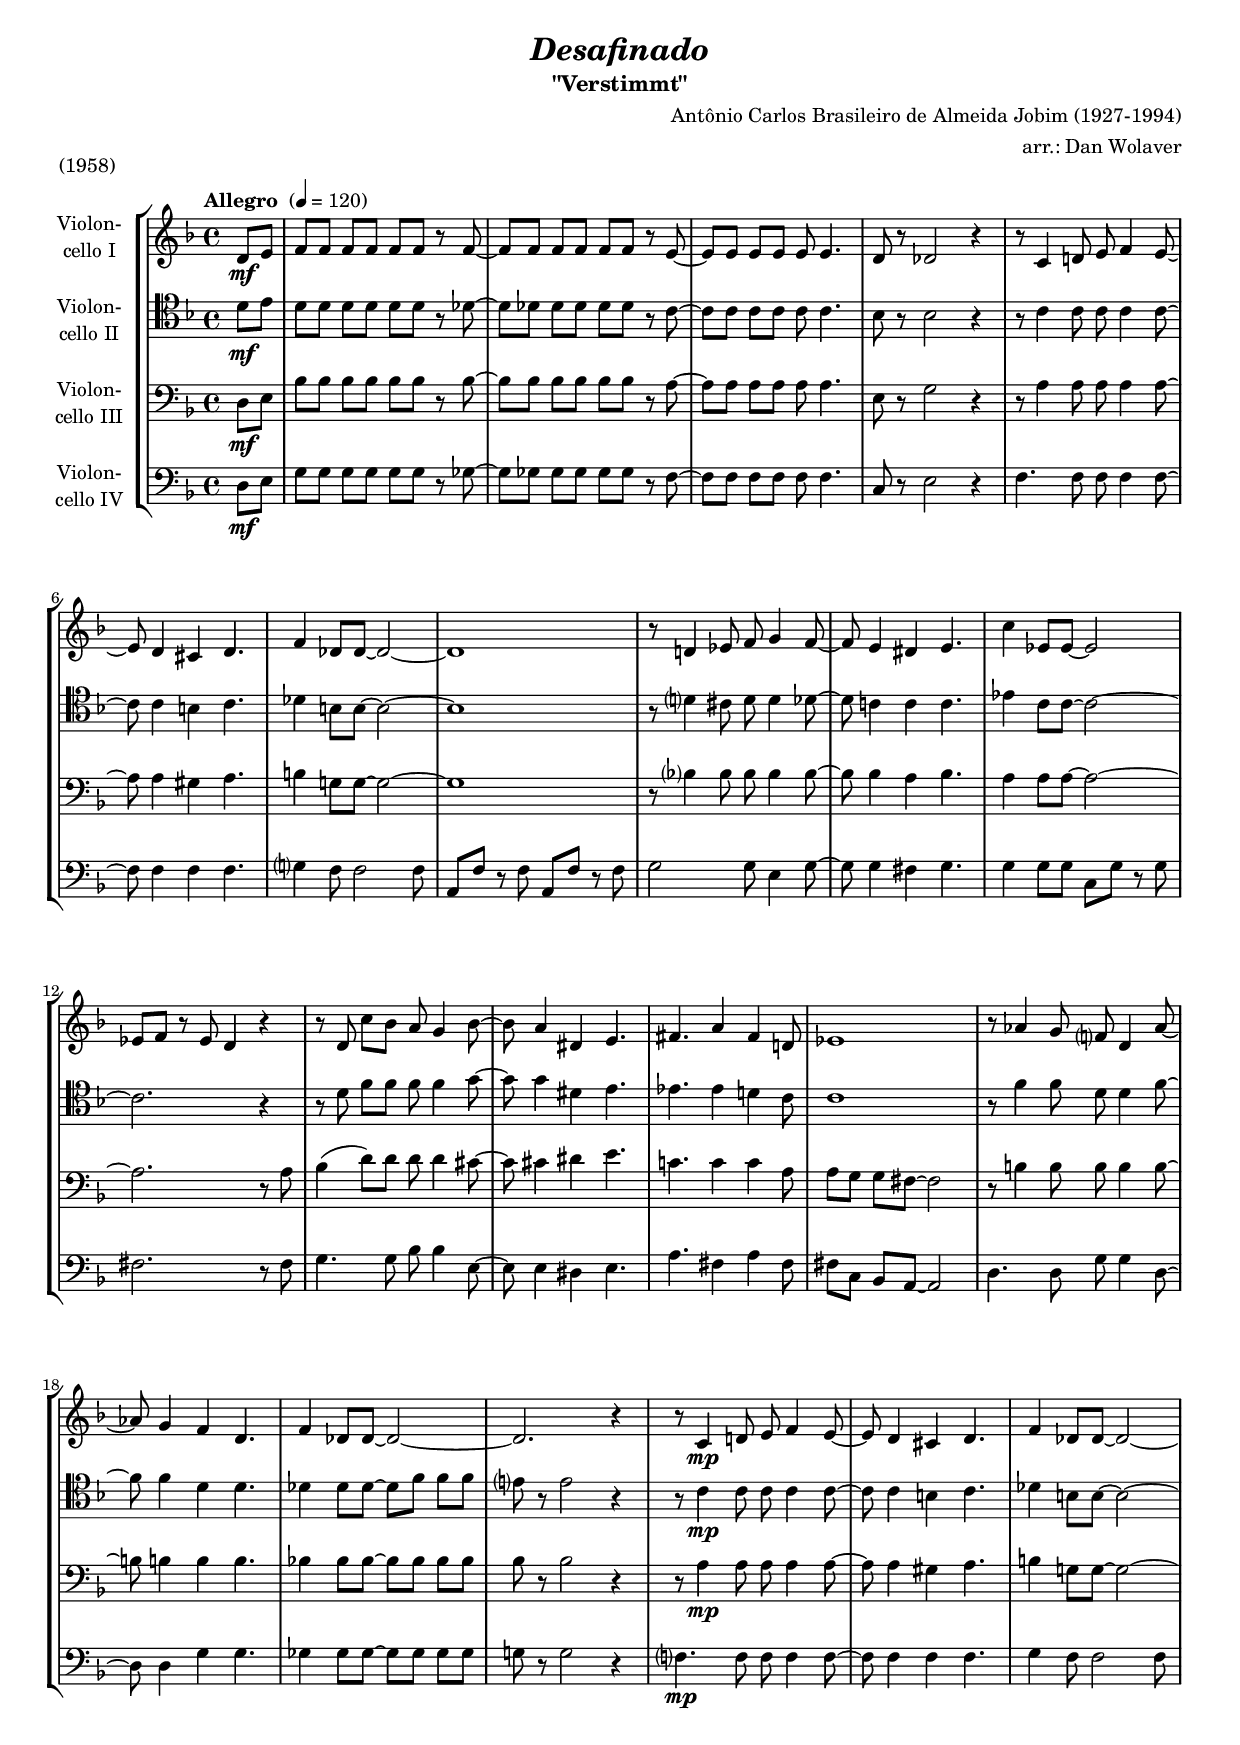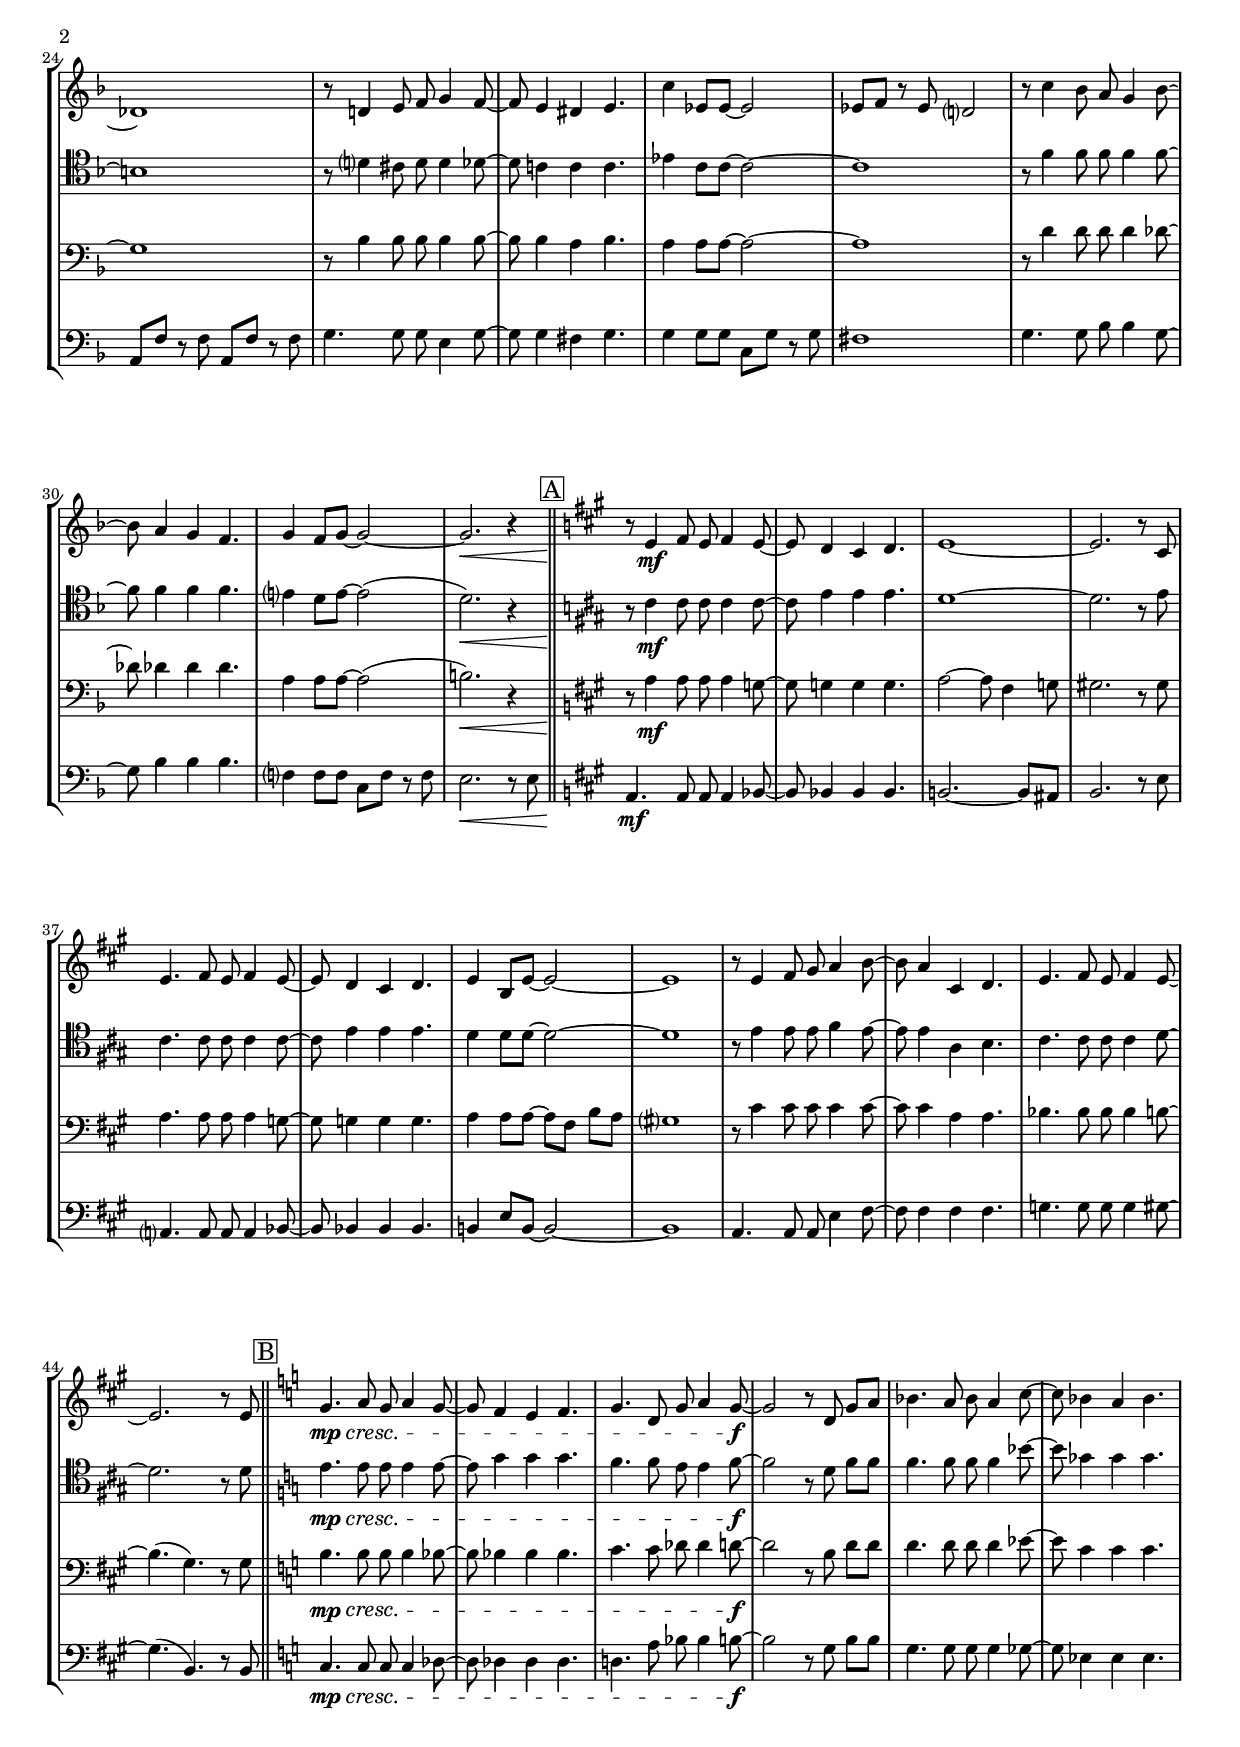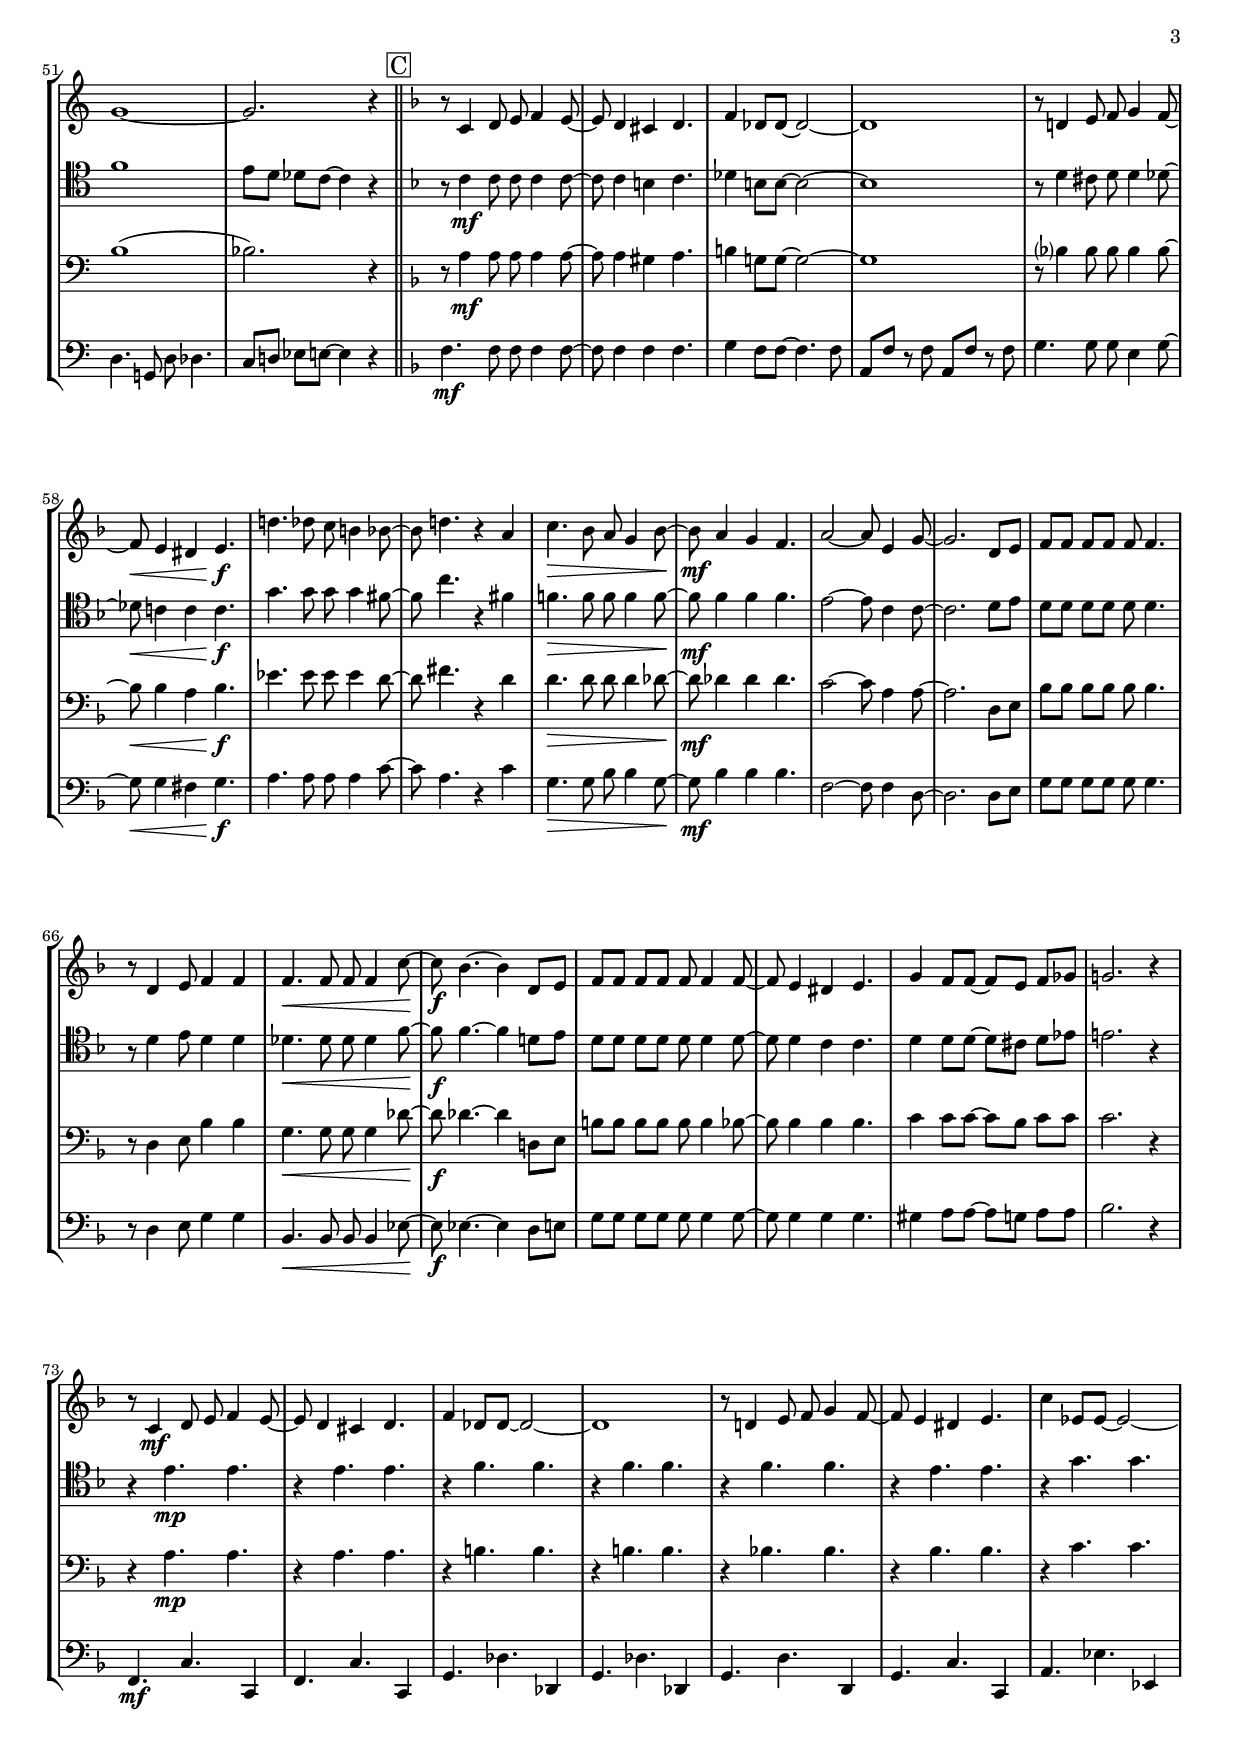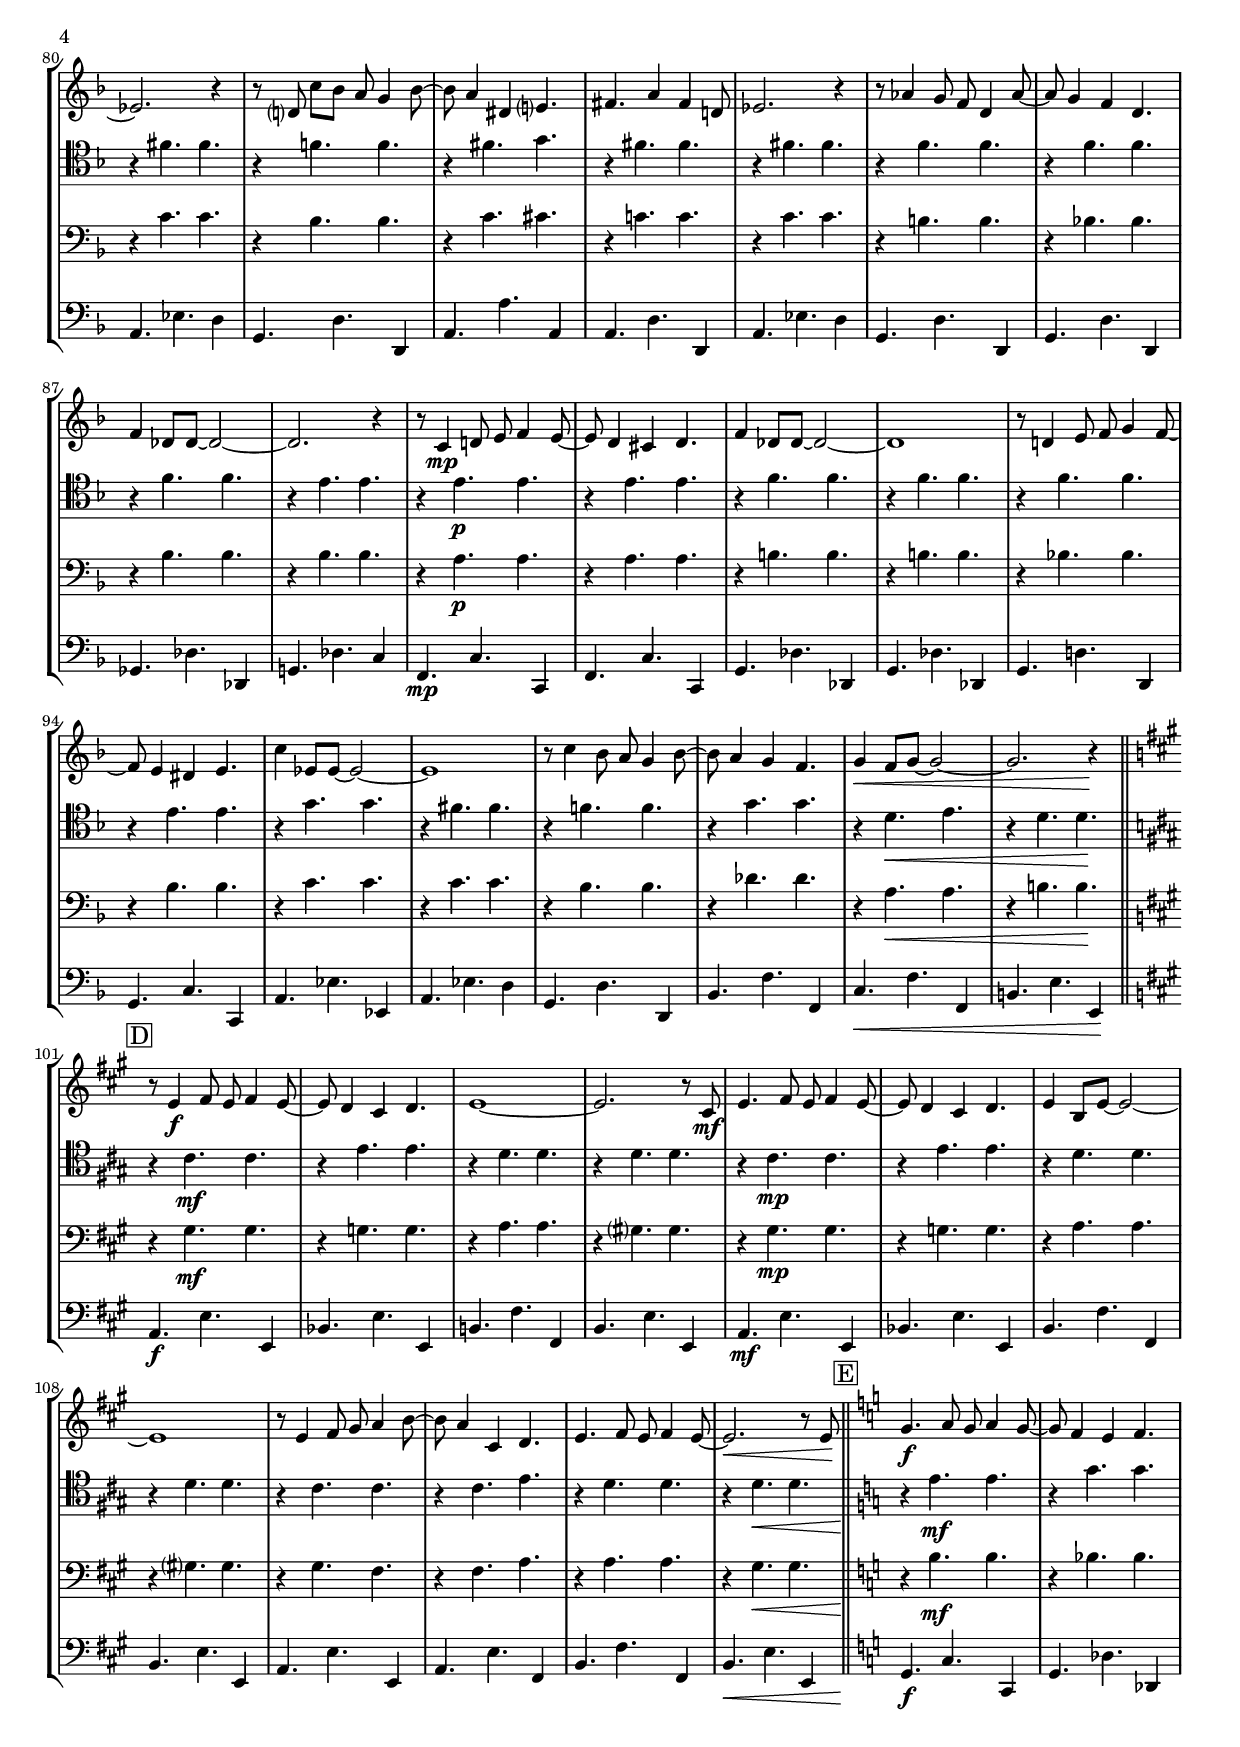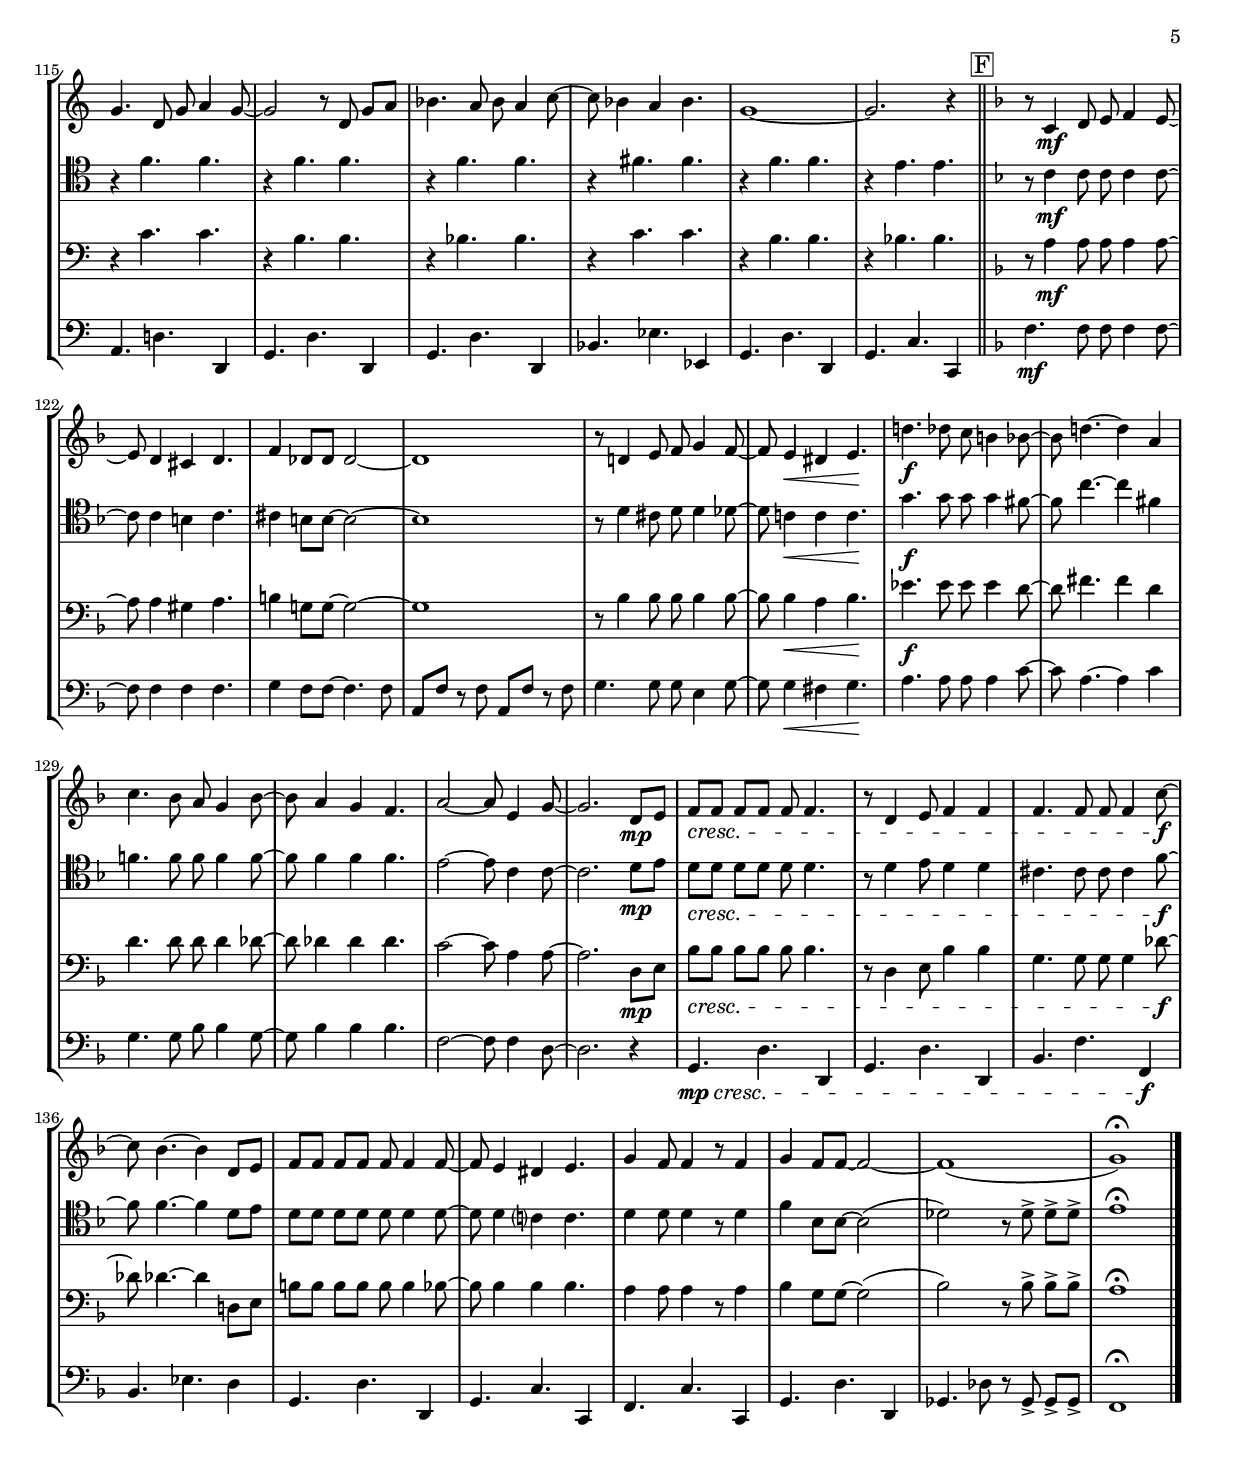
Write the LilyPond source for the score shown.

\version "2.18.2"
\include "deutsch.ly"
  
#(set-global-staff-size 17.1)

\header {
  title     = \markup \bold \italic "Desafinado"
  subtitle  = "\"Verstimmt\""
  composer  = "Antônio Carlos Brasileiro de Almeida Jobim (1927-1994)"
  arranger  = "arr.: Dan Wolaver"
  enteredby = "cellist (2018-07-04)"
  piece     = "(1958)"
}

voiceconsts = {
  \key d \minor
  \time 4/4
  \clef "bass"
%  \numericTimeSignature
  \compressFullBarRests
  % Set default beaming for all staves
  \set Timing.beamExceptions = #'()
  \set Timing.baseMoment     = #(ly:make-moment 1 4)
  \set Timing.beatStructure  = #'(1 1 1 1)
  \tempo "Allegro " 4=120
}

micl = "clarinet"
mifl = "flute"
miob = "oboe"
mifh = "french horn"
misx = "tenor sax"
mist = "string ensemble 1"
miba = "cello"

boxa = { \bar "||" \mark \markup \box "A" \key a \major }
boxb = { \bar "||" \mark \markup \box "B" \key c \major }
boxc = { \bar "||" \mark \markup \box "C" \key f \major }
boxd = { \bar "||" \mark \markup \box "D" \key a \major }
boxe = { \bar "||" \mark \markup \box "E" \key c \major }
boxf = { \bar "||" \mark \markup \box "F" \key f \major }

va = \relative c' {
  \voiceconsts
  \clef "treble"
  
  \partial 4 d8\mf e
  f f f f f f r f~
  f f f f f f r e~
  e e e e e e4.

  d8 r des2 r4
  r8 c4 d!8 e f4 e8~
  e d4 cis d4.
  f4 des8 des~ des2~
  des1

  r8 d!4 es8 f g4 f8~
  f e4 dis e4.
  c'4 es,8 es~ es2
  es8 f r es d4 r

  r8 d c' b a g4 b8~
  b a4 dis, e4.
  fis a4 fis4 d!8
  es1

  r8 as4 g8 f? d4 as'8~
  as g4 f d4.
  f4 des8 des~ des2~
  des2. r4

  r8 c4\mp d!8 e f4 e8~
  e d4 cis d4.
  f4 des8 des~ des2~
  des1

  r8 d!4 e8 f g4 f8~
  f e4 dis e4.
  c'4 es,8 es~ es2
  es8 f r es d?2

  r8 c'4 b8 a g4 b8~
  b a4 g f4.
  g4 f8 g~ g2~
  g2.\< r4 \boxa

  r8\! e4\mf fis8 e fis4 e8~
  e d4 cis d4.
  e1~
  e2. r8 cis
  e4. fis8 e fis4 e8~

  e8 d4 cis d4.
  e4 h8 e~ e2~
  e1
  r8 e4 fis8 gis a4 h8~
  h a4 cis, d4.

  e fis8 e fis4 e8~
  e2. r8 e \boxb
  g4.\mp\cresc a8 g a4 g8~
  g f4 e f4.

  g d8 g a4 g8~\f
  g2 r8 d g a
  b4. a8 b a4 c8~
  c b4 a b4.

  g1~
  g2. r4 \boxc
  r8 c,4 d8 e f4 e8~
  e d4 cis d4.

  f4 des8 des~ des2~
  des1
  r8 d!4 e8 f g4 f8~
  f\< e4 dis e4.\!\f

  d'! des8 c h4 b8~
  b d!4. r4 a
  c4.\> b8 a g4 b8~\!
  b\mf a4 g f4.
  a2~ a8 e4 g8~

  g2. d8 e
  f f f f f f4.
  r8 d4 e8 f4 f
  f4.\< f8 f f4 c'8~\!
  c\f b4.~ b4 d,8 e

  f f f f f f4 f8~
  f e4 dis e4.
  g4 f8 f~ f e f ges
  g!2. r4

  r8 c,4\mf d8 e f4 e8~
  e d4 cis d4.
  f4 des8 des~ des2~
  des1
  r8 d!4 e8 f g4 f8~

  f e4 dis e4.
  c'4 es,8 es~ es2~
  es2. r4
  r8 d? c' b a g4 b8~
  b a4 dis, e?4.

  fis a4 fis d!8
  es2. r4
  r8 as4 g8 f d4 as'8~
  as g4 f d4.
  f4 des8 des~ des2~

  des2. r4
  r8 c4\mp d!8 e f4 e8~
  e d4 cis d4.
  f4 des8 des~ des2~
  des1

  r8 d!4 e8 f g4 f8~
  f e4 dis e4.
  c'4 es,8 es~ es2~
  es1

  r8 c'4 b8 a g4 b8~
  b a4 g f4.
  g4\< f8 g~ g2~
  g2. r4\! \boxd

  r8 e4\f fis8 e fis4 e8~
  e d4 cis d4.
  e1~
  e2. r8 cis\mf
  e4. fis8 e fis4 e8~

  e d4 cis d4.
  e4 h8 e~ e2~
  e1
  r8 e4 fis8 gis a4 h8~
  h a4 cis, d4.

  e fis8 e fis4 e8~
  e2.\< r8 e\! \boxe
  g4.\f a8 g a4 g8~
  g f4 e f4.

  g d8 g a4 g8~
  g2 r8 d g a
  b4. a8 b a4 c8~
  c b4 a b4.

  g1~
  g2. r4 \boxf
  r8 c,4\mf d8 e f4 e8~
  e d4 cis d4.
  f4 des8 des des2~

  des1
  r8 d!4 e8 f g4 f8~
  f e4\< dis e4.\!
  d'!\f des8 c h4 b8~

  b d!4.~ d4 a
  c4. b8 a g4 b8~
  b a4 g f4.
  a2~ a8 e4 g8~
  g2. d8\mp e

  f\cresc f f f f f4.
  r8 d4 e8 f4 f
  f4. f8 f f4 c'8~\f
  c b4.~ b4 d,8 e

  f f f f f f4 f8~
  f e4 dis e4.
  g4 f8 f4 r8 f4

  g f8 f~ f2~
  f1(
  g)\fermata \bar "|."
}

vb = \relative c' {
  \voiceconsts
  \clef "tenor"
  
  \partial 4 d8\mf e
  d d d d d d r des~
  des des des des des des r c~
  c c c c c c4.

  b8 r b2 r4
  r8 c4 c8 c c4 c8~
  c c4 h c4.
  des4 h8 h~ h2~
  h1

  r8 d?4 cis8 d d4 des8~
  des c!4 c c4.
  es4 c8 c~ c2~
  c2. r4

  r8 d f f f f4 g8~
  g g4 dis e4.
  es es4 d!4 c8
  c1

  r8 f4 f8 d d4 f8~
  f f4 d d4.
  des4 des8 des~ des f f f
  e? r e2 r4

  r8 c4\mp c8 c c4 c8~
  c c4 h c4.
  des4 h8 h~ h2~
  h1

  r8 d?4 cis8 d d4 des8~
  des c!4 c c4.
  es4 c8 c~ c2~
  c1

  r8 f4 f8 f f4 f8~
  f f4 f f4.
  e?4 d8 e~ e2(
  d2.)\< r4 \boxa

  r8\! cis4\mf cis8 cis cis4 cis8~
  cis e4 e e4.
  d1~
  d2. r8 e
  cis4. cis8 cis cis4 cis8~

  cis e4 e e4.
  d4 d8 d~ d2~
  d1
  r8 e4 e8 e fis4 e8~
  e e4 a, h4.

  cis cis8 cis cis4 d8~
  d2. r8 d \boxb
  e4.\mp\cresc e8 e e4 e8~
  e g4 g g4.

  f f8 e e4 f8~\f
  f2 r8 d f f
  f4. f8 f f4 b8~
  b ges4 ges ges4.

  f1
  e8 d des c~ c4 r \boxc
  r8 c4\mf c8 c c4 c8~
  c c4 h c4.

  des4 h8 h~ h2~
  h1
  r8 d4 cis8 d d4 des8~
  des\< c!4 c c4.\!\f

  g' g8 g g4 fis8~
  fis c'4. r4 fis,
  f!4.\> f8 f f4 f8~\!
  f\mf f4 f f4.
  e2~ e8 c4 c8~

  c2. d8 e
  d d d d d d4.
  r8 d4 e8 d4 d
  des4.\< des8 des des4 f8~\!
  f\f f4.~ f4 d!8 e

  d d d d d d4 d8~
  d d4 c c4.
  d4 d8 d~ d cis d es
  e!2. r4

  r e4.\mp e
  r4 e4. e
  r4 f4. f
  r4 f4. f
  r4 f4. f

  r4 e4. e
  r4 g4. g
  r4 fis4. fis
  r4 f!4. f
  r4 fis4. g

  r4 fis4. fis
  r4 fis4. fis
  r4 f4. f
  r4 f4. f
  r4 f4. f

  r4 e4. e
  r4 e4.\p e
  r4 e4. e
  r4 f4. f
  r4 f4. f

  r4 f4. f
  r4 e4. e
  r4 g4. g
  r4 fis4. fis

  r4 f!4. f
  r4 g4. g
  r4 d4.\< e
  r4 d4. d\! \boxd

  r4 cis4.\mf cis
  r4 e4. e
  r4 d4. d
  r4 d4. d
  r4 cis4.\mp cis

  r4 e4. e
  r4 d4. d
  r4 d4. d
  r4 cis4. cis
  r4 cis4. e

  r4 d4. d
  r4 d4.\< d \boxe
  r4\! e4.\mf e
  r4 g4. g

  r4 f4. f
  r4 f4. f
  r4 f4. f
  r4 fis4. fis

  r4 f4. f
  r4 e4. e \boxf
  r8 c4\mf c8 c c4 c8~
  c c4 h c4.
  cis4 h8 h~ h2~

  h1
  r8 d4 cis8 d d4 des8~
  des c!4\< c c4.\!
  g'\f g8 g g4 fis8~

  fis c'4.~ c4 fis,
  f!4. f8 f f4 f8~
  f f4 f f4.
  e2~ e8 c4 c8~
  c2. d8\mp e

  d\cresc d d d d d4.
  r8 d4 e8 d4 d
  cis4. cis8 cis cis4 f8~\f
  f f4.~ f4 d8 e

  d d d d d d4 d8~
  d d4 c? c4.
  d4 d8 d4 r8 d4

  f b,8 b~ b2(
  des) r8 des-> des-> des->
  e1\fermata \bar "|."
}

vc = \relative c {
  \voiceconsts

  \partial 4 d8\mf e
  b' b b b b b r b~
  b b b b b b r a~
  a a a a a a4.

  e8 r g2 r4
  r8 a4 a8 a a4 a8~
  a a4 gis a4.
  h4 g!8 g~ g2~
  g1

  r8 b?4 b8 b b4 b8~
  b b4 a b4.
  a4 a8 a~ a2~
  a2. r8 a

  b4( d8) d d d4 cis8~
  cis cis4 dis e4.
  c! c4 c a8
  a g g fis~ fis2

  r8 h4 h8 h h4 h8~
  h h4 h h4.
  b!4 b8 b~ b b b b
  b r b2 r4

  r8 a4\mp a8 a a4 a8~
  a a4 gis a4.
  h4 g!8 g~ g2~
  g1

  r8 b4 b8 b b4 b8~
  b b4 a b4.
  a4 a8 a~ a2~
  a1

  r8 d4 d8 d d4 des8~
  des des4 des des4.
  a4 a8 a~ a2(
  h2.)\< r4 \boxa

  r8\! a4\mf a8 a a4 g8~
  g g4 g g4.
  a2~ a8 fis4 g8
  gis!2. r8 gis
  a4. a8 a a4 g8~

  g g4 g g4.
  a4 a8 a~ a fis h a
  gis?1
  r8 cis4 cis8 cis cis4 cis8~
  cis cis4 a a4.

  b b8 b b4 h8~
  h4.( gis) r8 gis \boxb
  h4.\mp\cresc h8 h h4 b8~
  b b4 b b4.

  c4. c8 des des4 d8~\f
  d2 r8 h d d
  d4. d8 d d4 es8~
  es c4 c c4.

  h1(
  b2.) r4 \boxc
  r8 a4\mf a8 a a4 a8~
  a a4 gis a4.

  h4 g!8 g~ g2~
  g1
  r8 b?4 b8 b b4 b8~
  b\< b4 a b4.\!\f

  es es8 es es4 d8~
  d fis4. r4 d
  d4.\> d8 d d4 des8~\!
  des\mf des4 des des4.
  c2~ c8 a4 a8~

  a2. d,8 e
  b' b b b b b4.
  r8 d,4 e8 b'4 b
  g4.\< g8 g g4 des'8~\!
  des\f des4.~ des4 d,!8 e

  h' h h h h h4 b8~
  b b4 b b4.
  c4 c8 c~ c b c c
  c2. r4

  r a4.\mp a
  r4 a4. a
  r4 h4. h
  r4 h4. h
  r4 b!4. b

  r4 b4. b
  r4 c4. c
  r4 c4. c
  r4 b4. b
  r4 c4. cis

  r4 c!4. c
  r4 c4. c
  r4 h4. h
  r4 b!4. b
  r4 b4. b

  r4 b4. b
  r4 a4.\p a
  r4 a4. a
  r4 h4. h
  r4 h4. h

  r4 b!4. b
  r4 b4. b
  r4 c4. c
  r4 c4. c

  r4 b4. b
  r4 des4. des
  r4 a4.\< a
  r4 h4. h\! \boxd

  r4 gis4.\mf gis
  r4 g4. g
  r4 a4. a
  r4 gis?4. gis
  r4 gis4.\mp gis

  r4 g4. g
  r4 a4. a
  r4 gis?4. gis
  r4 gis4. fis
  r4 fis4. a

  r4 a4. a
  r4 gis4.\< gis \boxe
  r4\! h4.\mf h
  r4 b4. b

  r4 c4. c
  r4 h4. h
  r4 b4. b
  r4 c4. c

  r4 h4. h
  r4 b4. b \boxf
  r8 a4\mf a8 a a4 a8~
  a a4 gis a4.
  h4 g!8 g~ g2~

  g1
  r8 b4 b8 b b4 b8~
  b b4\< a b4.\!
  es\f es8 es es4 d8~

  d fis4. fis4 d
  d4. d8 d d4 des8~
  des des4 des des4.
  c2~ c8 a4 a8~
  a2. d,8\mp e

  b'\cresc b b b b b4.
  r8 d,4 e8 b'4 b
  g4. g8 g g4 des'8~\f
  des des4.~ des4 d,!8 e

  h' h h h h h4 b8~
  b b4 b b4.
  a4 a8 a4 r8 a4

  b g8 g~ g2(
  b) r8 b-> b-> b->
  a1\fermata \bar "|."
}

vd = \relative c {
  \voiceconsts

  \partial 4 d8\mf e
  g g g g g g r ges~
  ges ges ges ges ges ges r f~
  f f f f f f4.

  c8 r e2 r4
  f4. f8 f f4 f8~
  f f4 f f4.
  g?4 f8 f2 f8
  a, f' r f a, f' r f

  g2 g8 e4 g8~
  g g4 fis g4.
  g4 g8 g c, g' r g
  fis2. r8 fis

  g4. g8 b b4 e,8~
  e e4 dis e4.
  a fis4 a4 fis8
  fis c b a~ a2

  d4. d8 g g4 d8~
  d d4 g g4.
  ges4 ges8 ges~ ges ges ges ges
  g! r g2 r4

  f?4.\mp f8 f f4 f8~
  f f4 f f4.
  g4 f8 f2 f8
  a, f' r f a, f' r f

  g4. g8 g e4 g8~
  g g4 fis g4.
  g4 g8 g c, g' r g
  fis1

  g4. g8 b b4 g8~
  g b4 b b4.
  f?4 f8 f c f r f
  e2.\< r8 e \boxa

  a,4.\!\mf a8 a a4 b8~
  b b4 b b4.
  h!2.~ h8 ais
  h2. r8 e
  a,?4. a8 a a4 b8~

  b b4 b b4.
  h!4 e8 h~ h2~
  h1
  a4. a8 a e'4 fis8~
  fis fis4 fis fis4.

  g4. g8 g g4 gis8~
  gis4.( h,) r8 h \boxb
  c4.\mp\cresc c8 c c4 des8~
  des des4 des des4.

  d! a'8 b b4 h8~\f
  h2 r8 g h h
  g4. g8 g g4 ges8~
  ges es4 es es4.

  d g,!8 d' des4.
  c8 d! es e~ e4 r \boxc
  f4.\mf f8 f f4 f8~
  f f4 f f4.

  g4 f8 f~ f4. f8
  a, f' r f a, f' r f
  g4. g8 g e4 g8~
  g\< g4 fis g4.\!\f

  a a8 a a4 c8~
  c a4. r4 c
  g4.\> g8 b b4 g8~\!
  g\mf b4 b b4.
  f2~ f8 f4 d8~

  d2. d8 e
  g g g g g g4.
  r8 d4 e8 g4 g
  b,4.\< b8 b b4 es8~\!
  es\f es4.~ es4 d8 e

  g g g g g g4 g8~
  g g4 g g4.
  gis4 a8 a8~ a g a a
  b2. r4

  f,4.\mf c' c,4
  f4. c' c,4
  g'4. des' des,4
  g4. des' des,4
  g4. d' d,4

  g4. c c,4
  a'4. es' es,4
  a4. es' d4
  g,4. d' d,4
  a'4. a' a,4

  a4. d d,4
  a'4. es' d4
  g,4. d' d,4
  g4. d' d,4
  ges4. des' des,4

  g!4. des' c4
  f,4.\mp c' c,4
  f4. c' c,4
  g'4. des' des,4
  g4. des' des,4

  g4. d'! d,4
  g4. c c,4
  a'4. es' es,4
  a4. es' d4

  g,4. d' d,4
  b'4. f' f,4
  c'4.\< f f,4
  h4. e e,4\! \boxd

  a4.\f e' e,4
  b'4. e e,4
  h'!4. fis' fis,4
  h4. e e,4
  a4.\mf e' e,4

  b'4. e e,4
  h'4. fis' fis,4
  h4. e e,4
  a4. e' e,4
  a4. e' fis,4

  h4. fis' fis,4
  h4.\< e e,4 \boxe
  g4.\!\f c c,4
  g'4. des' des,4

  a'4. d! d,4
  g4. d' d,4
  g4. d' d,4
  b'4. es es,4

  g4. d' d,4
  g4. c c,4 \boxf
  f'4.\mf f8 f f4 f8~
  f f4 f f4.
  g4 f8 f~ f4. f8

  a, f' r f a, f' r f
  g4. g8 g e4 g8~
  g g4\< fis g4.\!
  a a8 a a4 c8~

  c a4.~ a4 c
  g4. g8 b b4 g8~
  g b4 b b4.
  f2~ f8 f4 d8~
  d2. r4

  g,4.\mp\cresc d' d,4
  g4. d' d,4
  b'4. f' f,4\f
  b4. es d4

  g,4. d' d,4
  g4. c c,4
  f4. c' c,4

  g'4. d' d,4
  ges4. des'8 r ges,-> ges-> ges->
  f1\fermata \bar "|."
}


music = \new StaffGroup <<
      \new Staff {
	\set Staff.midiInstrument = \miba
	\set Staff.instrumentName = \markup \center-column { "Violon-" "cello I" }
	\transpose d d { \va }
      }

      \new Staff {
	\set Staff.midiInstrument = \miba
	\set Staff.instrumentName = \markup \center-column { "Violon-" "cello II" }
	\transpose d d { \vb }
      }

      \new Staff {
	\set Staff.midiInstrument = \miba
	\set Staff.instrumentName = \markup \center-column { "Violon-" "cello III" }
	\transpose d d { \vc }
      }

      \new Staff {
	\set Staff.midiInstrument = \miba
	\set Staff.instrumentName = \markup \center-column { "Violon-" "cello IV" }
	\transpose d d { \vd }
      }
>>

\book {
  \score {
    \music
    \layout {}
  }

  \score {
    \unfoldRepeats \music

    \midi {
      \context {
        \Score
      }
    }
  }
}
